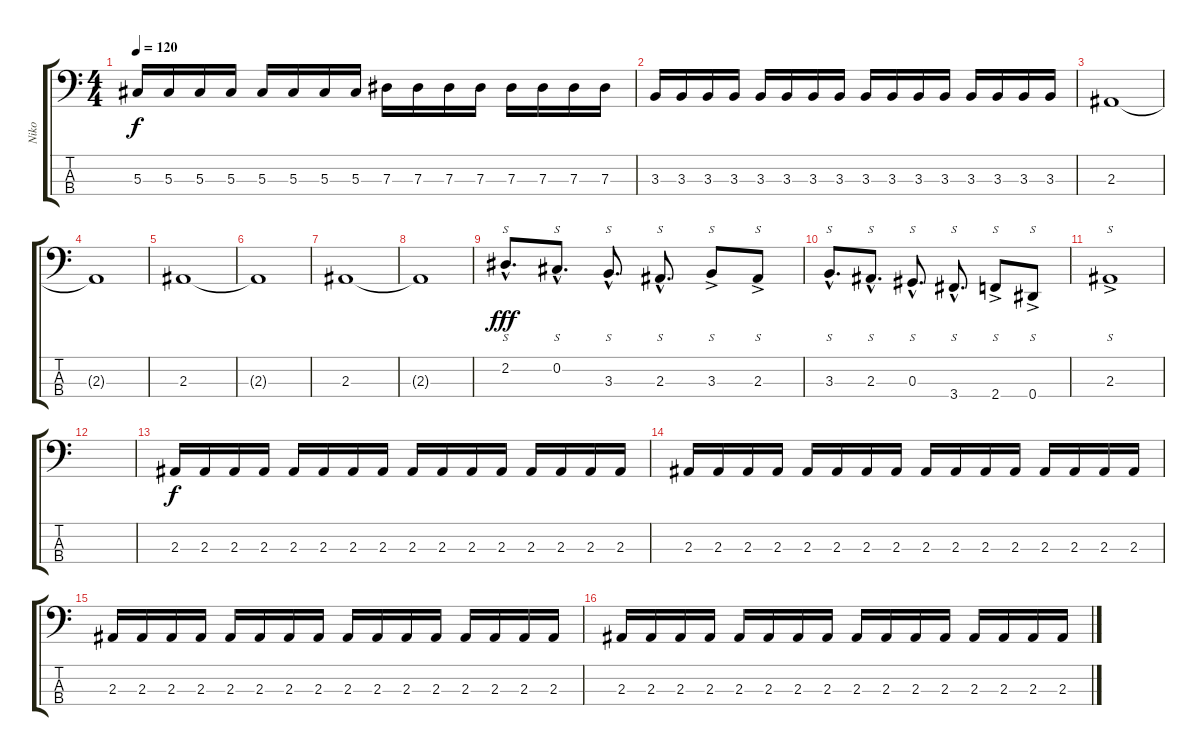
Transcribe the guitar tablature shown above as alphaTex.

\track ("Niko" "Niko") {instrument electricbassfinger}
\staff {score tabs}
\tuning (Gb2 Db2 Ab1 Eb1) {hide}
\ts (4 4)
\tempo 120
\clef f4
\ks c
5.3.16{dy f} 5.3.16 5.3.16 5.3.16 5.3.16 5.3.16 5.3.16 5.3.16 7.3.16 7.3.16 7.3.16 7.3.16 7.3.16 7.3.16 7.3.16 7.3.16 |
3.3.16 3.3.16 3.3.16 3.3.16 3.3.16 3.3.16 3.3.16 3.3.16 3.3.16 3.3.16 3.3.16 3.3.16 3.3.16 3.3.16 3.3.16 3.3.16 |
2.3.1 |
2.3{t}.1 |
2.3.1 |
2.3{t}.1 |
2.3.1 |
2.3{t}.1 |
2.2{hac}.8{s d dy fff} 0.2{hac}.8{s d} 3.3{hac}.8{s d} 2.3{hac}.8{s d} 3.3{ac}.8{s} 2.3{ac}.8{s} |
3.3{hac}.8{s d} 2.3{hac}.8{s d} 0.3{hac}.8{s d} 3.4{hac}.8{s d} 2.4{ac}.8{s} 0.4{ac}.8{s} |
2.3{ac}.1{s} |
|
2.3.16{dy f} 2.3.16 2.3.16 2.3.16 2.3.16 2.3.16 2.3.16 2.3.16 2.3.16 2.3.16 2.3.16 2.3.16 2.3.16 2.3.16 2.3.16 2.3.16 |
2.3.16 2.3.16 2.3.16 2.3.16 2.3.16 2.3.16 2.3.16 2.3.16 2.3.16 2.3.16 2.3.16 2.3.16 2.3.16 2.3.16 2.3.16 2.3.16 |
2.3.16 2.3.16 2.3.16 2.3.16 2.3.16 2.3.16 2.3.16 2.3.16 2.3.16 2.3.16 2.3.16 2.3.16 2.3.16 2.3.16 2.3.16 2.3.16 |
2.3.16 2.3.16 2.3.16 2.3.16 2.3.16 2.3.16 2.3.16 2.3.16 2.3.16 2.3.16 2.3.16 2.3.16 2.3.16 2.3.16 2.3.16 2.3.16
